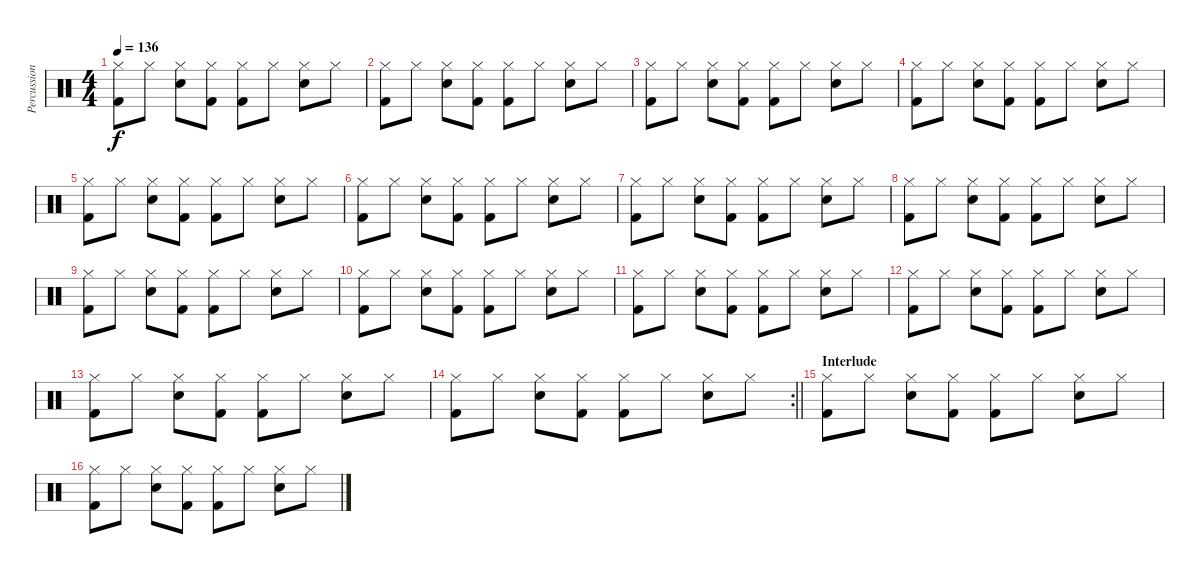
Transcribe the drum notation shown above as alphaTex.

\track ("Percussion" "Percussion") {instrument percussion}
\staff {score}
\articulation defaults
\ts (4 4)
\tempo 136
\clef neutral
\ks c
("Hi-Hat (closed)" "Kick (hit) 2").8{dy f} "Hi-Hat (closed)".8 ("Hi-Hat (closed)" "Snare (hit) 2").8 ("Hi-Hat (closed)" "Kick (hit) 2").8 ("Hi-Hat (closed)" "Kick (hit) 2").8 "Hi-Hat (closed)".8 ("Hi-Hat (closed)" "Snare (hit) 2").8 "Hi-Hat (closed)".8 |
("Hi-Hat (closed)" "Kick (hit) 2").8 "Hi-Hat (closed)".8 ("Hi-Hat (closed)" "Snare (hit) 2").8 ("Hi-Hat (closed)" "Kick (hit) 2").8 ("Hi-Hat (closed)" "Kick (hit) 2").8 "Hi-Hat (closed)".8 ("Hi-Hat (closed)" "Snare (hit) 2").8 "Hi-Hat (closed)".8 |
("Hi-Hat (closed)" "Kick (hit) 2").8 "Hi-Hat (closed)".8 ("Hi-Hat (closed)" "Snare (hit) 2").8 ("Hi-Hat (closed)" "Kick (hit) 2").8 ("Hi-Hat (closed)" "Kick (hit) 2").8 "Hi-Hat (closed)".8 ("Hi-Hat (closed)" "Snare (hit) 2").8 "Hi-Hat (closed)".8 |
("Hi-Hat (closed)" "Kick (hit) 2").8 "Hi-Hat (closed)".8 ("Hi-Hat (closed)" "Snare (hit) 2").8 ("Hi-Hat (closed)" "Kick (hit) 2").8 ("Hi-Hat (closed)" "Kick (hit) 2").8 "Hi-Hat (closed)".8 ("Hi-Hat (closed)" "Snare (hit) 2").8 "Hi-Hat (closed)".8 |
("Hi-Hat (closed)" "Kick (hit) 2").8 "Hi-Hat (closed)".8 ("Hi-Hat (closed)" "Snare (hit) 2").8 ("Hi-Hat (closed)" "Kick (hit) 2").8 ("Hi-Hat (closed)" "Kick (hit) 2").8 "Hi-Hat (closed)".8 ("Hi-Hat (closed)" "Snare (hit) 2").8 "Hi-Hat (closed)".8 |
("Hi-Hat (closed)" "Kick (hit) 2").8 "Hi-Hat (closed)".8 ("Hi-Hat (closed)" "Snare (hit) 2").8 ("Hi-Hat (closed)" "Kick (hit) 2").8 ("Hi-Hat (closed)" "Kick (hit) 2").8 "Hi-Hat (closed)".8 ("Hi-Hat (closed)" "Snare (hit) 2").8 "Hi-Hat (closed)".8 |
("Hi-Hat (closed)" "Kick (hit) 2").8 "Hi-Hat (closed)".8 ("Hi-Hat (closed)" "Snare (hit) 2").8 ("Hi-Hat (closed)" "Kick (hit) 2").8 ("Hi-Hat (closed)" "Kick (hit) 2").8 "Hi-Hat (closed)".8 ("Hi-Hat (closed)" "Snare (hit) 2").8 "Hi-Hat (closed)".8 |
("Hi-Hat (closed)" "Kick (hit) 2").8 "Hi-Hat (closed)".8 ("Hi-Hat (closed)" "Snare (hit) 2").8 ("Hi-Hat (closed)" "Kick (hit) 2").8 ("Hi-Hat (closed)" "Kick (hit) 2").8 "Hi-Hat (closed)".8 ("Hi-Hat (closed)" "Snare (hit) 2").8 "Hi-Hat (closed)".8 |
("Hi-Hat (closed)" "Kick (hit) 2").8 "Hi-Hat (closed)".8 ("Hi-Hat (closed)" "Snare (hit) 2").8 ("Hi-Hat (closed)" "Kick (hit) 2").8 ("Hi-Hat (closed)" "Kick (hit) 2").8 "Hi-Hat (closed)".8 ("Hi-Hat (closed)" "Snare (hit) 2").8 "Hi-Hat (closed)".8 |
("Hi-Hat (closed)" "Kick (hit) 2").8 "Hi-Hat (closed)".8 ("Hi-Hat (closed)" "Snare (hit) 2").8 ("Hi-Hat (closed)" "Kick (hit) 2").8 ("Hi-Hat (closed)" "Kick (hit) 2").8 "Hi-Hat (closed)".8 ("Hi-Hat (closed)" "Snare (hit) 2").8 "Hi-Hat (closed)".8 |
("Hi-Hat (closed)" "Kick (hit) 2").8 "Hi-Hat (closed)".8 ("Hi-Hat (closed)" "Snare (hit) 2").8 ("Hi-Hat (closed)" "Kick (hit) 2").8 ("Hi-Hat (closed)" "Kick (hit) 2").8 "Hi-Hat (closed)".8 ("Hi-Hat (closed)" "Snare (hit) 2").8 "Hi-Hat (closed)".8 |
("Hi-Hat (closed)" "Kick (hit) 2").8 "Hi-Hat (closed)".8 ("Hi-Hat (closed)" "Snare (hit) 2").8 ("Hi-Hat (closed)" "Kick (hit) 2").8 ("Hi-Hat (closed)" "Kick (hit) 2").8 "Hi-Hat (closed)".8 ("Hi-Hat (closed)" "Snare (hit) 2").8 "Hi-Hat (closed)".8 |
("Hi-Hat (closed)" "Kick (hit) 2").8 "Hi-Hat (closed)".8 ("Hi-Hat (closed)" "Snare (hit) 2").8 ("Hi-Hat (closed)" "Kick (hit) 2").8 ("Hi-Hat (closed)" "Kick (hit) 2").8 "Hi-Hat (closed)".8 ("Hi-Hat (closed)" "Snare (hit) 2").8 "Hi-Hat (closed)".8 |
\rc 2
\barLineRight lightlight
("Hi-Hat (closed)" "Kick (hit) 2").8 "Hi-Hat (closed)".8 ("Hi-Hat (closed)" "Snare (hit) 2").8 ("Hi-Hat (closed)" "Kick (hit) 2").8 ("Hi-Hat (closed)" "Kick (hit) 2").8 "Hi-Hat (closed)".8 ("Hi-Hat (closed)" "Snare (hit) 2").8 "Hi-Hat (closed)".8 |
\section ("" "Interlude")
("Hi-Hat (closed)" "Kick (hit) 2").8 "Hi-Hat (closed)".8 ("Hi-Hat (closed)" "Snare (hit) 2").8 ("Hi-Hat (closed)" "Kick (hit) 2").8 ("Hi-Hat (closed)" "Kick (hit) 2").8 "Hi-Hat (closed)".8 ("Hi-Hat (closed)" "Snare (hit) 2").8 "Hi-Hat (closed)".8 |
("Hi-Hat (closed)" "Kick (hit) 2").8 "Hi-Hat (closed)".8 ("Hi-Hat (closed)" "Snare (hit) 2").8 ("Hi-Hat (closed)" "Kick (hit) 2").8 ("Hi-Hat (closed)" "Kick (hit) 2").8 "Hi-Hat (closed)".8 ("Hi-Hat (closed)" "Snare (hit) 2").8 "Hi-Hat (closed)".8
